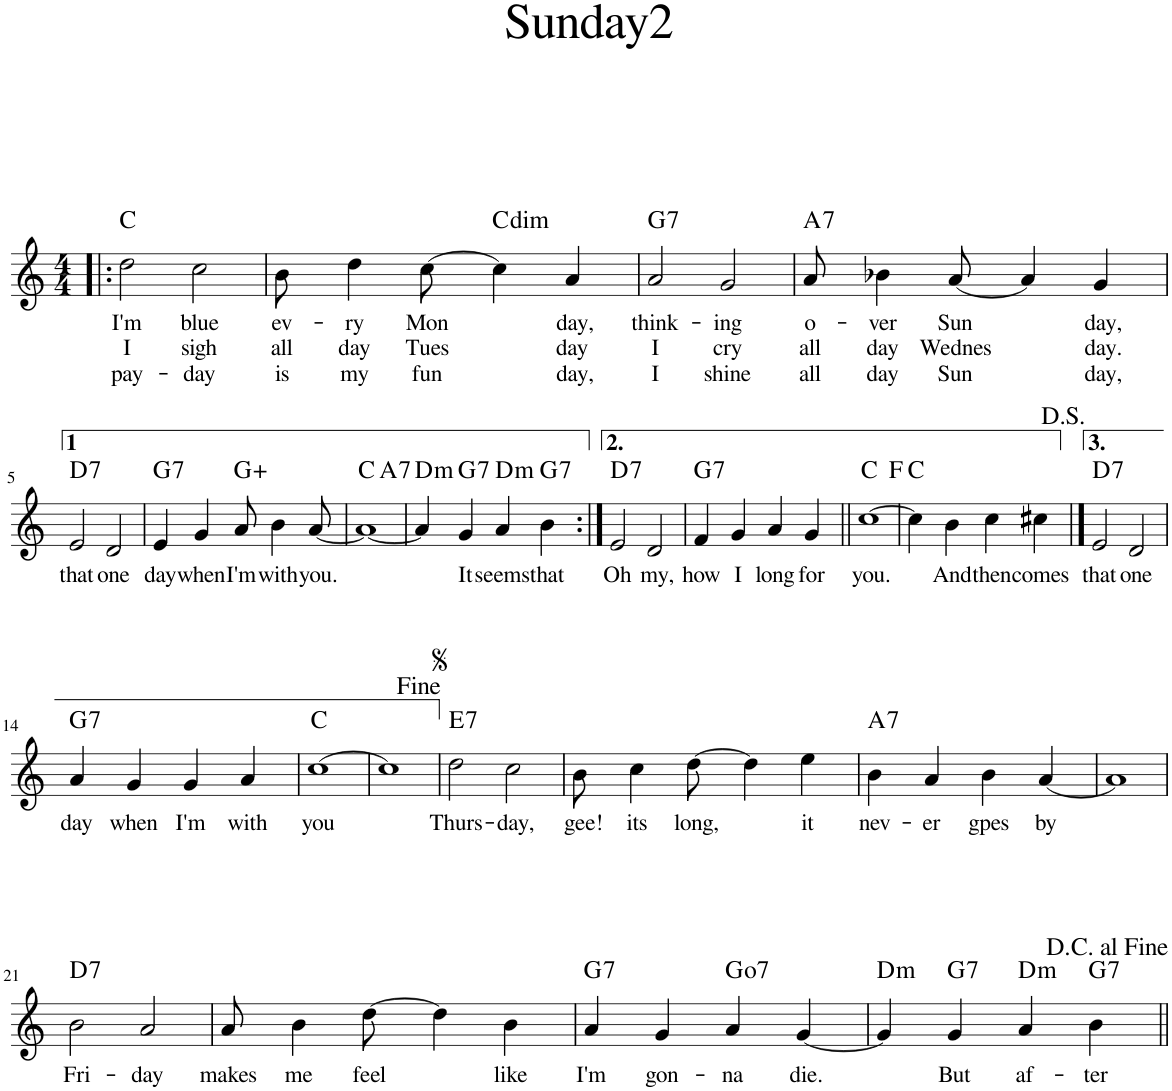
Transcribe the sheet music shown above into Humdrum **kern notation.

**kern	**text	**text	**text	**harte
*part1	*part1	*part1	*part1	*part1
*staff1	*staff1	*staff1	*staff1	*
*I"Piano	*	*	*	*
*I'Pno.	*	*	*	*
*clefG2	*	*	*	*
*k[]	*	*	*	*
*M4/4	*	*	*	*
=1!|:	=1!|:	=1!|:	=1!|:	=1!|:
!	!LO:LY:b	!LO:LY:b	!LO:LY:b	!
2dd\	I'm	I	pay-	C:maj
!	!LO:LY:b	!LO:LY:b	!LO:LY:b	!
2cc\	blue	sigh	-day	.
=2	=2	=2	=2	=2
!	!LO:LY:b	!LO:LY:b	!LO:LY:b	!
8b\	ev-	all	is	.
!	!LO:LY:b	!LO:LY:b	!LO:LY:b	!
4dd\	-ry	day	my	.
!	!LO:LY:b	!LO:LY:b	!LO:LY:b	!
[8cc\	Mon	Tues	fun	.
!	!	!	!	!LO:H:kt=dim
4cc\]	.	.	.	C:dim
!	!LO:LY:b	!LO:LY:b	!LO:LY:b	!
4a/	day,	day	day,	.
=3	=3	=3	=3	=3
!	!LO:LY:b	!LO:LY:b	!LO:LY:b	!LO:H:kt=7
2a/	think-	I	I	G:7
!	!LO:LY:b	!LO:LY:b	!LO:LY:b	!
2g/	-ing	cry	shine	.
=4	=4	=4	=4	=4
!	!LO:LY:b	!LO:LY:b	!LO:LY:b	!LO:H:kt=7
8a/	o-	all	all	A:7
!	!LO:LY:b	!LO:LY:b	!LO:LY:b	!
4b-X\	-ver	day	day	.
!	!LO:LY:b	!LO:LY:b	!LO:LY:b	!
[8a/	Sun	Wednes	Sun	.
4a/]	.	.	.	.
!	!LO:LY:b	!LO:LY:b	!LO:LY:b	!
4g/	day,	day.	day,	.
!!LO:LB:g=z
=5	=5	=5	=5	=5
!	!LO:LY:b	!	!	!LO:H:kt=7
2e/	that	.	.	D:7
!	!LO:LY:b	!	!	!
2d/	one	.	.	.
=6	=6	=6	=6	=6
!	!LO:LY:b	!	!	!LO:H:kt=7
4e/	day	.	.	G:7
!	!LO:LY:b	!	!	!
4g/	when	.	.	.
!	!LO:LY:b	!	!	!
8a/	I'm	.	.	G:aug
!	!LO:LY:b	!	!	!
4b\	with	.	.	.
!	!LO:LY:b	!	!	!
[8a/	you.	.	.	.
=7	=7	=7	=7	=7
*^	*	*	*	*
1a_	2ryy	.	.	.	C:maj
!	!	!	!	!	!LO:H:kt=7
.	2ryy	.	.	.	A:7
=8	=8	=8	=8	=8	=8
!	!	!	!	!	!LO:H:kt=m
*v	*v	*	*	*	*
4a/]	.	.	.	D:min
!	!LO:LY:b	!	!	!LO:H:kt=7
4g/	It	.	.	G:7
!	!LO:LY:b	!	!	!LO:H:kt=m
4a/	seems	.	.	D:min
!	!LO:LY:b	!	!	!LO:H:kt=7
4b\	that	.	.	G:7
=9:|!	=9:|!	=9:|!	=9:|!	=9:|!
!	!LO:LY:b	!	!	!LO:H:kt=7
2e/	Oh	.	.	D:7
!	!LO:LY:b	!	!	!
2d/	my,	.	.	.
=10	=10	=10	=10	=10
!	!LO:LY:b	!	!	!LO:H:kt=7
4f/	how	.	.	G:7
!	!LO:LY:b	!	!	!
4g/	I	.	.	.
!	!LO:LY:b	!	!	!
4a/	long	.	.	.
!	!LO:LY:b	!	!	!
4g/	for	.	.	.
=11||	=11||	=11||	=11||	=11||
!	!LO:LY:b	!	!	!
*^	*	*	*	*
[1cc	2.ryy	you.	.	.	C:maj
.	4ryy	.	.	.	F:maj
*v	*v	*	*	*	*
=12	=12	=12	=12	=12
4cc\]	.	.	.	C:maj
!	!LO:LY:b	!	!	!
4b\	And	.	.	.
!	!LO:LY:b	!	!	!
4cc\	then	.	.	.
!	!LO:LY:b	!	!	!
4cc#X\	comes	.	.	.
==13	==13	==13	==13	==13
!	!LO:LY:b	!	!	!LO:H:kt=7
2e/	that	.	.	D:7
!	!LO:LY:b	!	!	!
2d/	one	.	.	.
!!LO:LB:g=z
=14	=14	=14	=14	=14
!	!LO:LY:b	!	!	!LO:H:kt=7
4a/	day	.	.	G:7
!	!LO:LY:b	!	!	!
4g/	when	.	.	.
!	!LO:LY:b	!	!	!
4g/	I'm	.	.	.
!	!LO:LY:b	!	!	!
4a/	with	.	.	.
=15	=15	=15	=15	=15
!	!LO:LY:b	!	!	!
[1cc	you	.	.	C:maj
=16	=16	=16	=16	=16
1cc]	.	.	.	.
=17	=17	=17	=17	=17
!	!LO:LY:b	!	!	!LO:H:kt=7
2dd\	Thurs-	.	.	E:7
!	!LO:LY:b	!	!	!
2cc\	-day,	.	.	.
=18	=18	=18	=18	=18
!	!LO:LY:b	!	!	!
8b\	gee!	.	.	.
!	!LO:LY:b	!	!	!
4cc\	its	.	.	.
!	!LO:LY:b	!	!	!
[8dd\	long,	.	.	.
4dd\]	.	.	.	.
!	!LO:LY:b	!	!	!
4ee\	it	.	.	.
=19	=19	=19	=19	=19
!	!LO:LY:b	!	!	!LO:H:kt=7
4b\	nev-	.	.	A:7
!	!LO:LY:b	!	!	!
4a/	-er	.	.	.
!	!LO:LY:b	!	!	!
4b\	gpes	.	.	.
!	!LO:LY:b	!	!	!
[4a/	by	.	.	.
=20	=20	=20	=20	=20
1a]	.	.	.	.
!!LO:LB:g=z
=21	=21	=21	=21	=21
!	!LO:LY:b	!	!	!LO:H:kt=7
2b\	Fri-	.	.	D:7
!	!LO:LY:b	!	!	!
2a/	-day	.	.	.
=22	=22	=22	=22	=22
!	!LO:LY:b	!	!	!
8a/	makes	.	.	.
!	!LO:LY:b	!	!	!
4b\	me	.	.	.
!	!LO:LY:b	!	!	!
[8dd\	feel	.	.	.
4dd\]	.	.	.	.
!	!LO:LY:b	!	!	!
4b\	like	.	.	.
=23	=23	=23	=23	=23
!	!LO:LY:b	!	!	!LO:H:kt=7
4a/	I'm	.	.	G:7
!	!LO:LY:b	!	!	!
4g/	gon-	.	.	.
!	!LO:LY:b	!	!	!LO:H:kt=7
4a/	-na	.	.	G:dim7
!	!LO:LY:b	!	!	!
[4g/	die.	.	.	.
=24	=24	=24	=24	=24
!	!	!	!	!LO:H:kt=m
4g/]	.	.	.	D:min
!	!LO:LY:b	!	!	!LO:H:kt=7
4g/	But	.	.	G:7
!	!LO:LY:b	!	!	!LO:H:kt=m
4a/	af-	.	.	D:min
!	!LO:LY:b	!	!	!LO:H:kt=7
4b\	-ter	.	.	G:7
=||	=||	=||	=||	=||
*-	*-	*-	*-	*-
